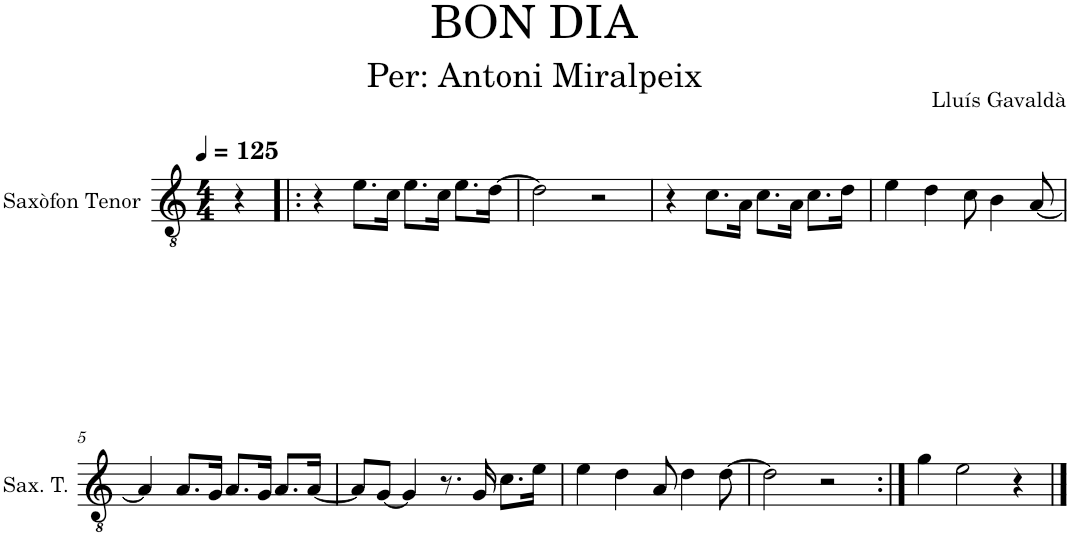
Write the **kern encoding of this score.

**kern
*part1
*staff1
*I"Saxòfon Tenor
*I'Sax. T.
*clefGv2
*ITrd8c14
*k[]
*M4/4
*MM125
=
4r
=1!|:
4r
8.e\L
16c\Jk
8.e\L
16c\Jk
8.e\L
[16d\Jk
=2
2d\]
2r
=3
4r
8.c\L
16A\Jk
8.c\L
16A\Jk
8.c\L
16d\Jk
=4
4e\
4d\
8c\
4B\
[8A/
!!LO:LB:g=z
=5
4A/]
8.A/L
16G/Jk
8.A/L
16G/Jk
8.A/L
[16A/Jk
=6
8A/L]
[8G/J
4G/]
8.r
16G/
8.c\L
16e\Jk
=7
4e\
4d\
8A/
4d\
[8d\
=8
2d\]
2r
=9:|!
4g\
2e\
4r
==
*-
